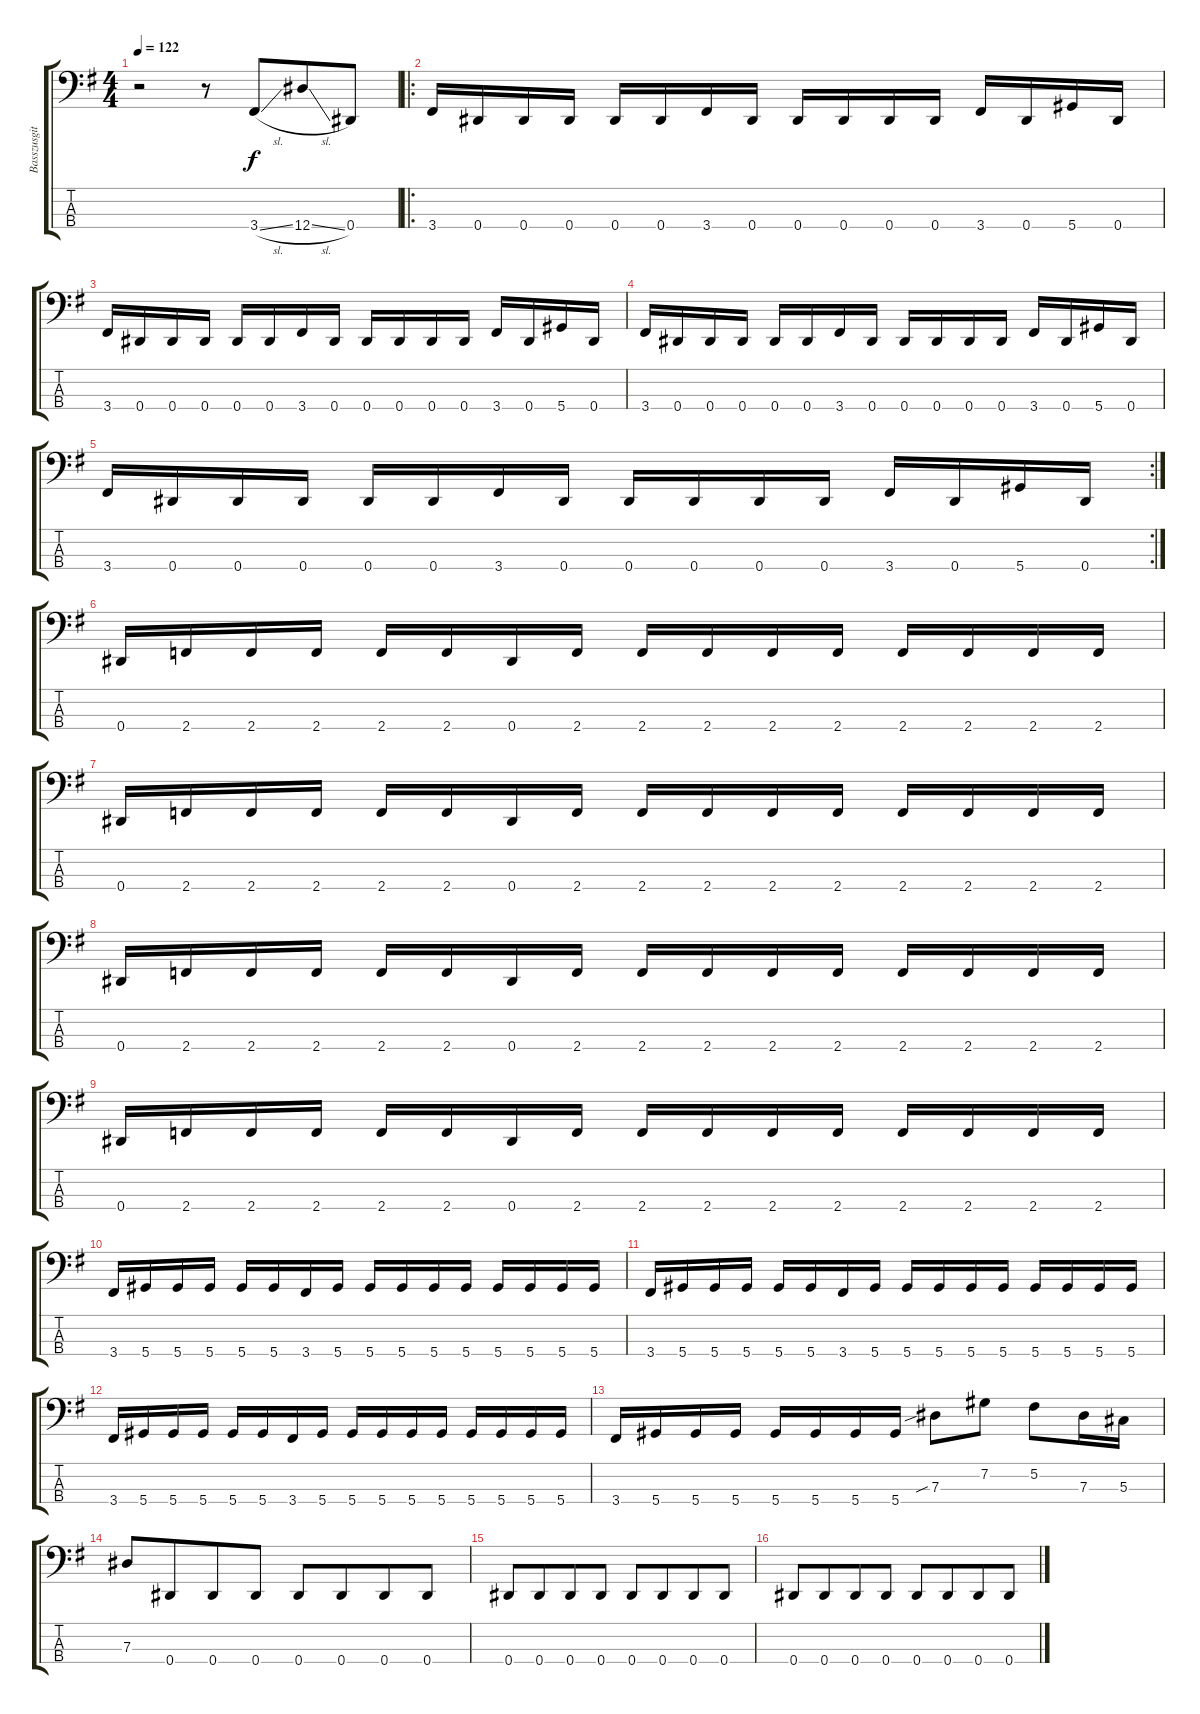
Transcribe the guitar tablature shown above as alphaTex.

\track ("Basszusgitár (Barry Sparks)" "Basszusgit") {instrument electricbassfinger}
\staff {score tabs}
\tuning (Gb2 Db2 Ab1 Eb1) {hide}
\ts (4 4)
\tempo 122
\clef f4
\ks g
r.2{dy f instrument electricbassfinger} r.8 3.4{sl}.8{beam merge} 12.4{sl}.8 0.4.8 |
\ro
3.4.16 0.4.16 0.4.16 0.4.16 0.4.16 0.4.16 3.4.16 0.4.16 0.4.16 0.4.16 0.4.16 0.4.16 3.4.16 0.4.16 5.4.16 0.4.16 |
3.4.16 0.4.16 0.4.16 0.4.16 0.4.16 0.4.16 3.4.16 0.4.16 0.4.16 0.4.16 0.4.16 0.4.16 3.4.16 0.4.16 5.4.16 0.4.16 |
3.4.16 0.4.16 0.4.16 0.4.16 0.4.16 0.4.16 3.4.16 0.4.16 0.4.16 0.4.16 0.4.16 0.4.16 3.4.16 0.4.16 5.4.16 0.4.16 |
\rc 2
3.4.16 0.4.16 0.4.16 0.4.16 0.4.16 0.4.16 3.4.16 0.4.16 0.4.16 0.4.16 0.4.16 0.4.16 3.4.16 0.4.16 5.4.16 0.4.16 |
0.4.16 2.4.16 2.4.16 2.4.16 2.4.16 2.4.16 0.4.16 2.4.16 2.4.16 2.4.16 2.4.16 2.4.16 2.4.16 2.4.16 2.4.16 2.4.16 |
0.4.16 2.4.16 2.4.16 2.4.16 2.4.16 2.4.16 0.4.16 2.4.16 2.4.16 2.4.16 2.4.16 2.4.16 2.4.16 2.4.16 2.4.16 2.4.16 |
0.4.16 2.4.16 2.4.16 2.4.16 2.4.16 2.4.16 0.4.16 2.4.16 2.4.16 2.4.16 2.4.16 2.4.16 2.4.16 2.4.16 2.4.16 2.4.16 |
0.4.16 2.4.16 2.4.16 2.4.16 2.4.16 2.4.16 0.4.16 2.4.16 2.4.16 2.4.16 2.4.16 2.4.16 2.4.16 2.4.16 2.4.16 2.4.16 |
3.4.16 5.4.16 5.4.16 5.4.16 5.4.16 5.4.16 3.4.16 5.4.16 5.4.16 5.4.16 5.4.16 5.4.16 5.4.16 5.4.16 5.4.16 5.4.16 |
3.4.16 5.4.16 5.4.16 5.4.16 5.4.16 5.4.16 3.4.16 5.4.16 5.4.16 5.4.16 5.4.16 5.4.16 5.4.16 5.4.16 5.4.16 5.4.16 |
3.4.16 5.4.16 5.4.16 5.4.16 5.4.16 5.4.16 3.4.16 5.4.16 5.4.16 5.4.16 5.4.16 5.4.16 5.4.16 5.4.16 5.4.16 5.4.16 |
3.4.16 5.4.16 5.4.16 5.4.16 5.4.16 5.4.16 5.4.16 5.4.16 7.3{sib}.8 7.2.8 5.2.8 7.3.16 5.3.16 |
7.3.8 0.4.8{beam merge} 0.4.8 0.4.8 0.4.8 0.4.8{beam merge} 0.4.8 0.4.8 |
0.4.8 0.4.8{beam merge} 0.4.8 0.4.8 0.4.8 0.4.8{beam merge} 0.4.8 0.4.8 |
0.4.8 0.4.8{beam merge} 0.4.8 0.4.8 0.4.8 0.4.8{beam merge} 0.4.8 0.4.8
